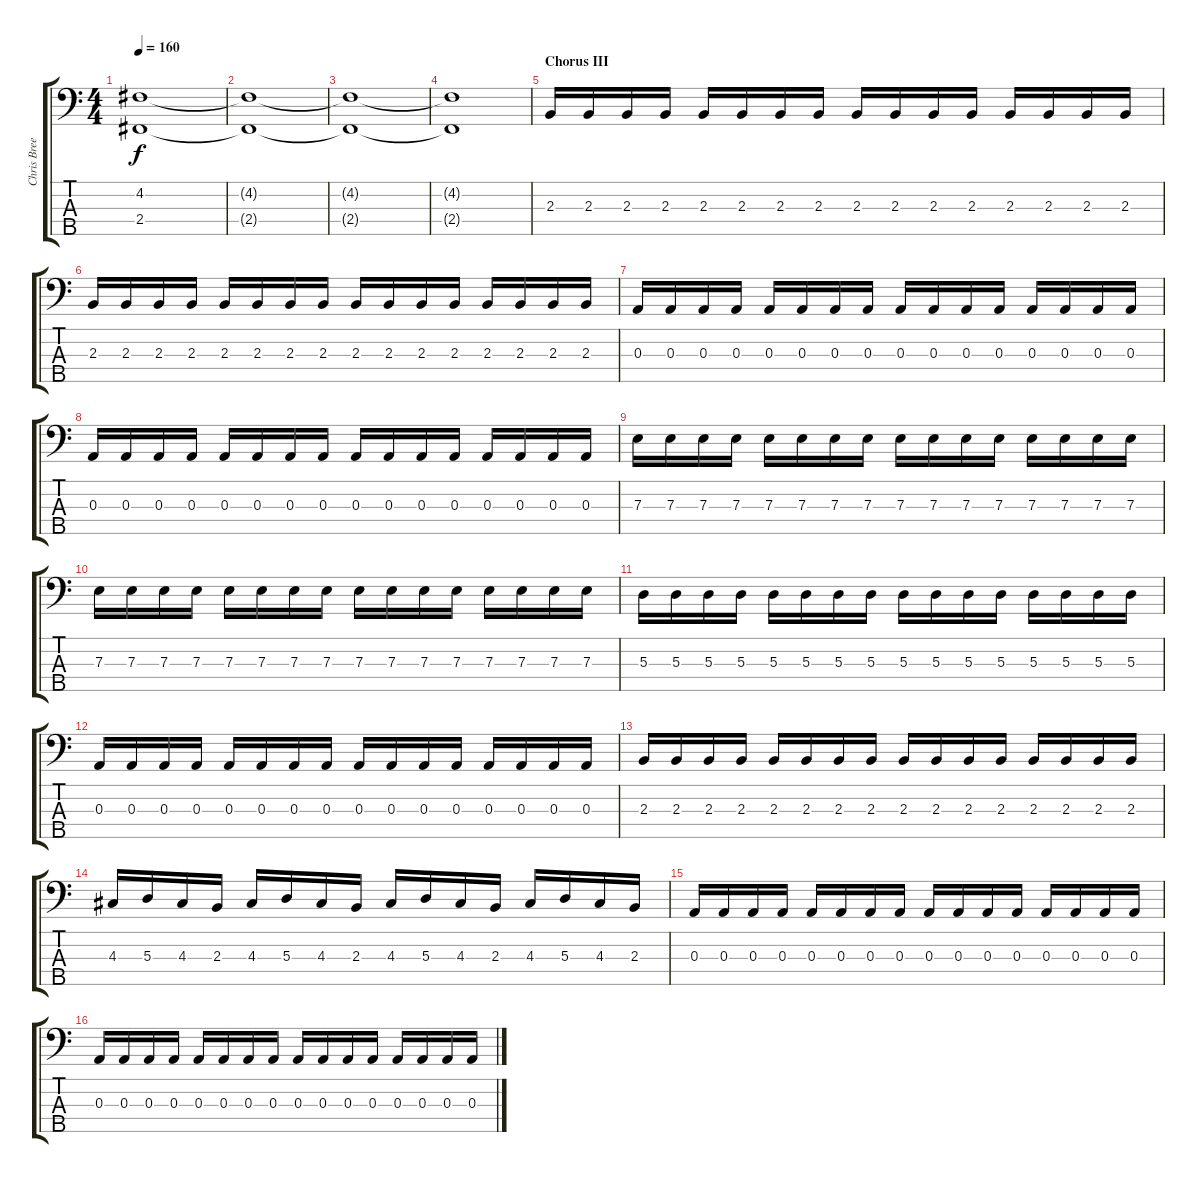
\track ("Chris Breeze" "Chris Bree") {instrument electricbasspick}
\staff {score tabs}
\tuning (G2 D2 A1 E1 B0) {hide}
\ts (4 4)
\tempo 160
\clef f4
\ks c
(4.2{t} 2.4{t}).1{dy f} |
(4.2{t} 2.4{t}).1 |
(4.2{t} 2.4{t}).1 |
(4.2{t} 2.4{t}).1 |
\section ("" "Chorus III")
2.3.16 2.3.16 2.3.16 2.3.16 2.3.16 2.3.16 2.3.16 2.3.16 2.3.16 2.3.16 2.3.16 2.3.16 2.3.16 2.3.16 2.3.16 2.3.16 |
2.3.16 2.3.16 2.3.16 2.3.16 2.3.16 2.3.16 2.3.16 2.3.16 2.3.16 2.3.16 2.3.16 2.3.16 2.3.16 2.3.16 2.3.16 2.3.16 |
0.3.16 0.3.16 0.3.16 0.3.16 0.3.16 0.3.16 0.3.16 0.3.16 0.3.16 0.3.16 0.3.16 0.3.16 0.3.16 0.3.16 0.3.16 0.3.16 |
0.3.16 0.3.16 0.3.16 0.3.16 0.3.16 0.3.16 0.3.16 0.3.16 0.3.16 0.3.16 0.3.16 0.3.16 0.3.16 0.3.16 0.3.16 0.3.16 |
7.3.16 7.3.16 7.3.16 7.3.16 7.3.16 7.3.16 7.3.16 7.3.16 7.3.16 7.3.16 7.3.16 7.3.16 7.3.16 7.3.16 7.3.16 7.3.16 |
7.3.16 7.3.16 7.3.16 7.3.16 7.3.16 7.3.16 7.3.16 7.3.16 7.3.16 7.3.16 7.3.16 7.3.16 7.3.16 7.3.16 7.3.16 7.3.16 |
5.3.16 5.3.16 5.3.16 5.3.16 5.3.16 5.3.16 5.3.16 5.3.16 5.3.16 5.3.16 5.3.16 5.3.16 5.3.16 5.3.16 5.3.16 5.3.16 |
0.3.16 0.3.16 0.3.16 0.3.16 0.3.16 0.3.16 0.3.16 0.3.16 0.3.16 0.3.16 0.3.16 0.3.16 0.3.16 0.3.16 0.3.16 0.3.16 |
2.3.16 2.3.16 2.3.16 2.3.16 2.3.16 2.3.16 2.3.16 2.3.16 2.3.16 2.3.16 2.3.16 2.3.16 2.3.16 2.3.16 2.3.16 2.3.16 |
4.3.16 5.3.16 4.3.16 2.3.16 4.3.16 5.3.16 4.3.16 2.3.16 4.3.16 5.3.16 4.3.16 2.3.16 4.3.16 5.3.16 4.3.16 2.3.16 |
0.3.16 0.3.16 0.3.16 0.3.16 0.3.16 0.3.16 0.3.16 0.3.16 0.3.16 0.3.16 0.3.16 0.3.16 0.3.16 0.3.16 0.3.16 0.3.16 |
0.3.16 0.3.16 0.3.16 0.3.16 0.3.16 0.3.16 0.3.16 0.3.16 0.3.16 0.3.16 0.3.16 0.3.16 0.3.16 0.3.16 0.3.16 0.3.16
